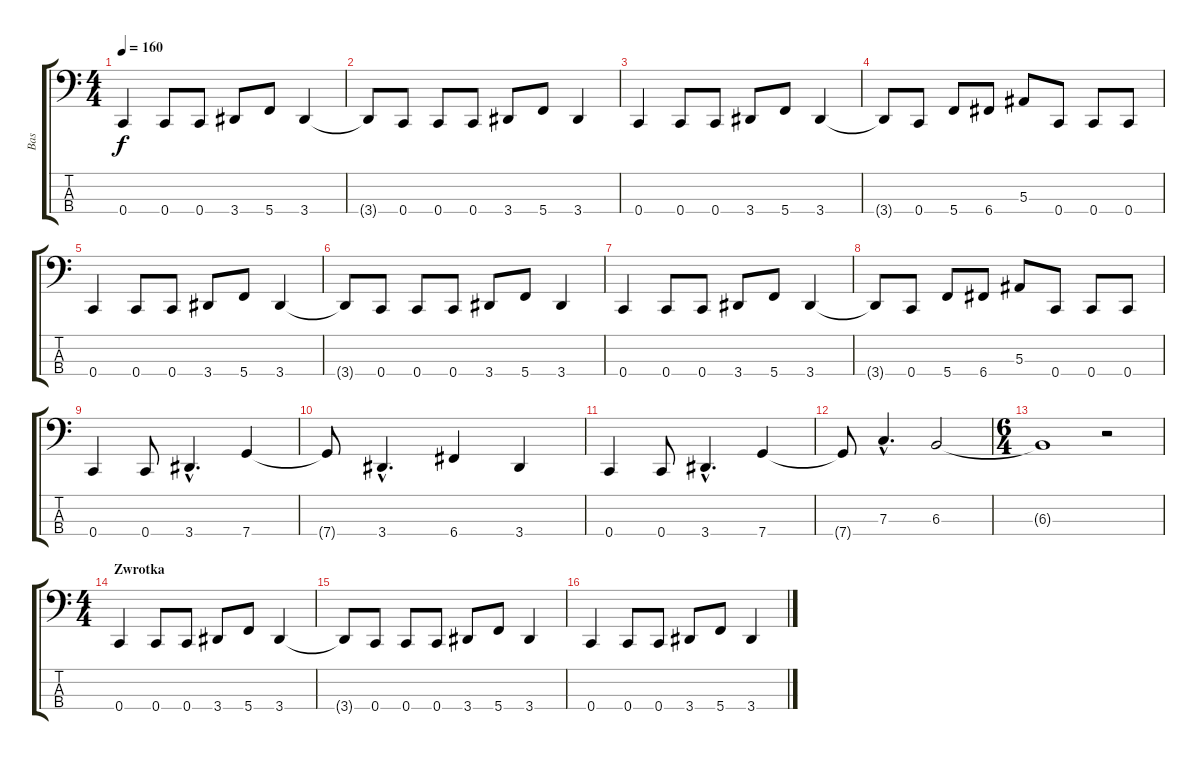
\track ("Bas" "Bas") {instrument electricbassfinger}
\staff {score tabs}
\tuning (Eb2 Bb1 F1 C1) {hide}
\ts (4 4)
\tempo 160
\clef f4
\ks c
0.4.4{dy f} 0.4.8 0.4.8 3.4.8 5.4.8 3.4.4 |
3.4{t}.8 0.4.8 0.4.8 0.4.8 3.4.8 5.4.8 3.4.4 |
0.4.4 0.4.8 0.4.8 3.4.8 5.4.8 3.4.4 |
3.4{t}.8 0.4.8 5.4.8 6.4.8 5.3.8 0.4.8 0.4.8 0.4.8 |
0.4.4 0.4.8 0.4.8 3.4.8 5.4.8 3.4.4 |
3.4{t}.8 0.4.8 0.4.8 0.4.8 3.4.8 5.4.8 3.4.4 |
0.4.4 0.4.8 0.4.8 3.4.8 5.4.8 3.4.4 |
3.4{t}.8 0.4.8 5.4.8 6.4.8 5.3.8 0.4.8 0.4.8 0.4.8 |
0.4.4 0.4.8 3.4{hac}.4{d} 7.4.4 |
7.4{t}.8 3.4{hac}.4{d} 6.4.4 3.4.4 |
0.4.4 0.4.8 3.4{hac}.4{d} 7.4.4 |
7.4{t}.8 7.3{hac}.4{d} 6.3.2 |
\ts (6 4)
6.3{t}.1 r.2 |
\ts (4 4)
\section ("" "Zwrotka")
0.4.4 0.4.8 0.4.8 3.4.8 5.4.8 3.4.4 |
3.4{t}.8 0.4.8 0.4.8 0.4.8 3.4.8 5.4.8 3.4.4 |
0.4.4 0.4.8 0.4.8 3.4.8 5.4.8 3.4.4
